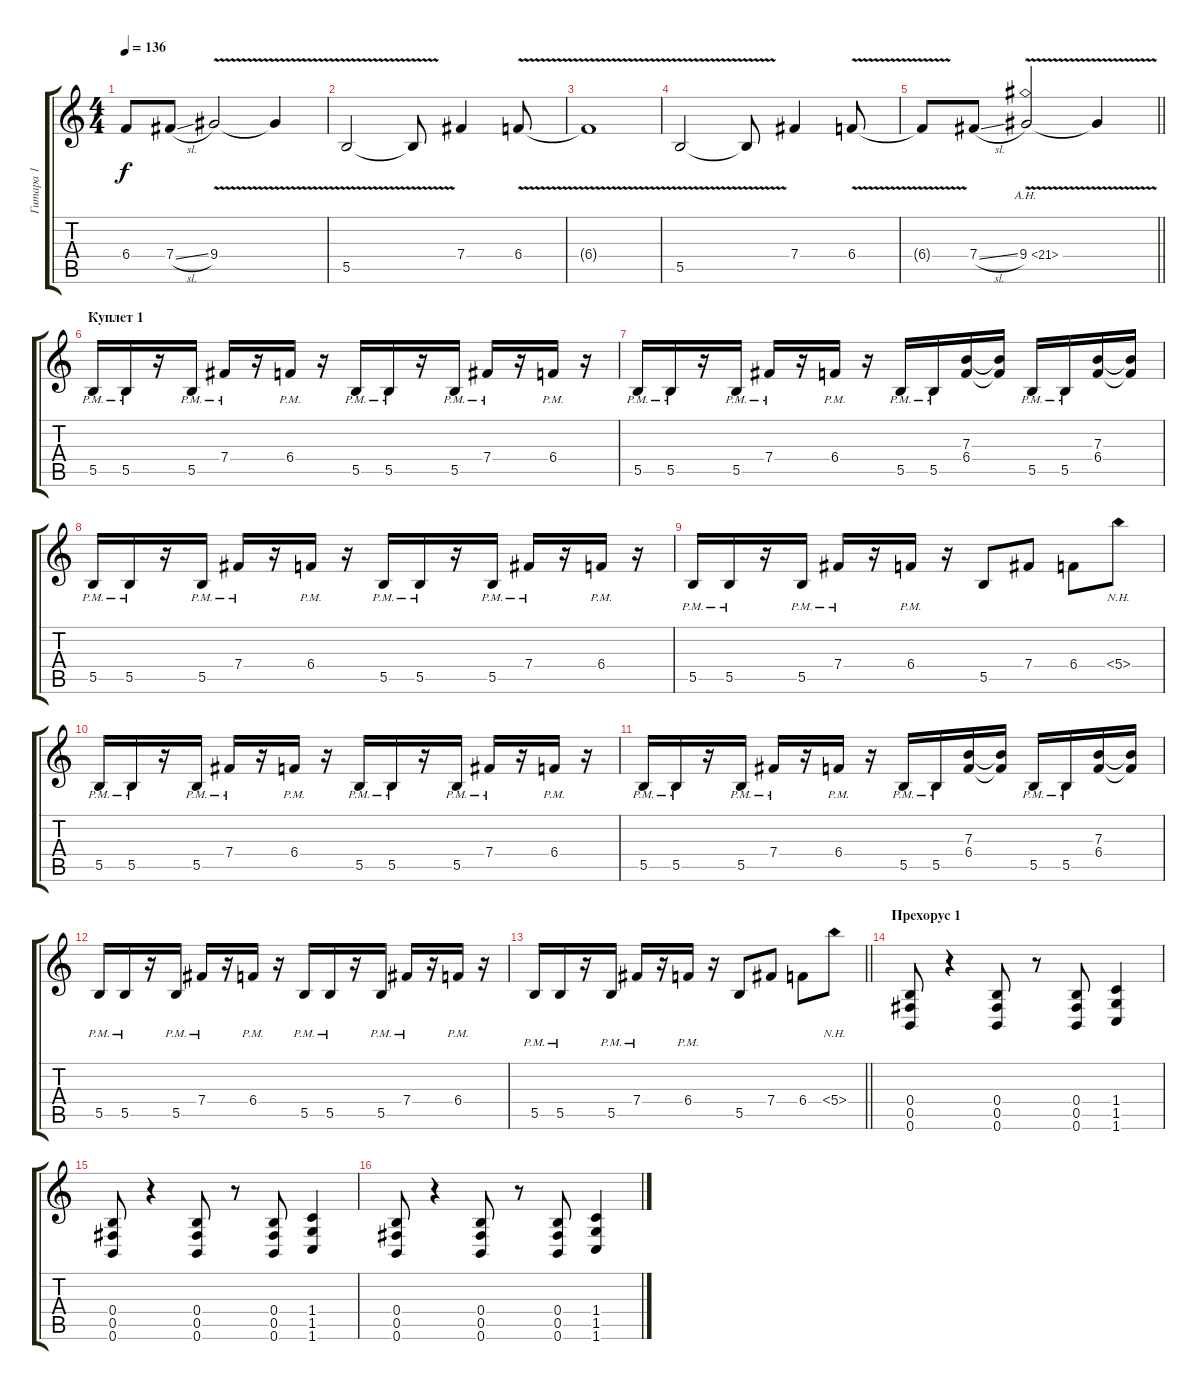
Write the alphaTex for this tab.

\track ("Гитара 1" "Гитара 1") {instrument distortionguitar}
\staff {score tabs}
\tuning (Db4 Ab3 E3 B2 Gb2 B1) {hide}
\ts (4 4)
\tempo 136
\clef g2
\ks c
6.4{t}.8{dy f} 7.4{sl}.8 9.4{v}.2 9.4{t}.4 |
5.5{v}.2 5.5{t}.8 7.4.4 6.4{v}.8 |
6.4{t}.1 |
5.5{v}.2 5.5{t}.8 7.4.4 6.4{v}.8 |
\barLineRight lightlight
6.4{t}.8 7.4{sl}.8 9.4{ah 12 v}.2 9.4{t}.4 |
\section ("" "Куплет 1")
5.5{pm}.16 5.5{pm}.16 r.16 5.5{pm}.16 7.4{pm}.16 r.16 6.4{pm}.16 r.16 5.5{pm}.16 5.5{pm}.16 r.16 5.5{pm}.16 7.4{pm}.16 r.16 6.4{pm}.16 r.16 |
5.5{pm}.16 5.5{pm}.16 r.16 5.5{pm}.16 7.4{pm}.16 r.16 6.4{pm}.16 r.16 5.5{pm}.16 5.5{pm}.16 (7.3 6.4).16 (7.3{t} 6.4{t}).16 5.5{pm}.16 5.5{pm}.16 (7.3 6.4).16 (7.3{t} 6.4{t}).16 |
5.5{pm}.16 5.5{pm}.16 r.16 5.5{pm}.16 7.4{pm}.16 r.16 6.4{pm}.16 r.16 5.5{pm}.16 5.5{pm}.16 r.16 5.5{pm}.16 7.4{pm}.16 r.16 6.4{pm}.16 r.16 |
5.5{pm}.16 5.5{pm}.16 r.16 5.5{pm}.16 7.4{pm}.16 r.16 6.4{pm}.16 r.16 5.5.8 7.4.8 6.4.8 5.4{nh}.8 |
5.5{pm}.16 5.5{pm}.16 r.16 5.5{pm}.16 7.4{pm}.16 r.16 6.4{pm}.16 r.16 5.5{pm}.16 5.5{pm}.16 r.16 5.5{pm}.16 7.4{pm}.16 r.16 6.4{pm}.16 r.16 |
5.5{pm}.16 5.5{pm}.16 r.16 5.5{pm}.16 7.4{pm}.16 r.16 6.4{pm}.16 r.16 5.5{pm}.16 5.5{pm}.16 (7.3 6.4).16 (7.3{t} 6.4{t}).16 5.5{pm}.16 5.5{pm}.16 (7.3 6.4).16 (7.3{t} 6.4{t}).16 |
5.5{pm}.16 5.5{pm}.16 r.16 5.5{pm}.16 7.4{pm}.16 r.16 6.4{pm}.16 r.16 5.5{pm}.16 5.5{pm}.16 r.16 5.5{pm}.16 7.4{pm}.16 r.16 6.4{pm}.16 r.16 |
\barLineRight lightlight
5.5{pm}.16 5.5{pm}.16 r.16 5.5{pm}.16 7.4{pm}.16 r.16 6.4{pm}.16 r.16 5.5.8 7.4.8 6.4.8 5.4{nh}.8 |
\section ("" "Прехорус 1")
(0.4 0.5 0.6).8 r.4 (0.4 0.5 0.6).8 r.8 (0.4 0.5 0.6).8 (1.4 1.5 1.6).4 |
(0.4 0.5 0.6).8 r.4 (0.4 0.5 0.6).8 r.8 (0.4 0.5 0.6).8 (1.4 1.5 1.6).4 |
(0.4 0.5 0.6).8 r.4 (0.4 0.5 0.6).8 r.8 (0.4 0.5 0.6).8 (1.4 1.5 1.6).4
